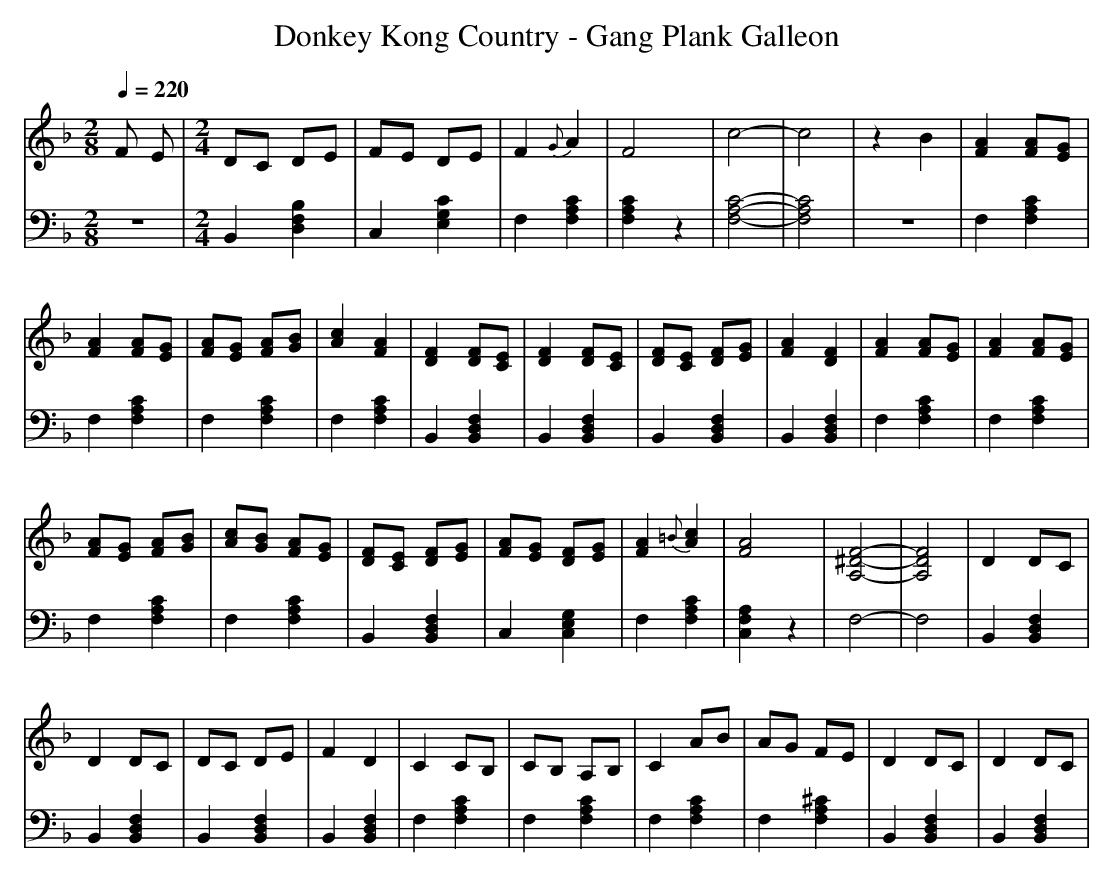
X:1
T:Donkey Kong Country - Gang Plank Galleon
M:2/8
Q:1/4=220
L:1/8
V:T treble
V:B bass
K:F
[V:T] F        E          | [M:2/4]  DC         DE        | FE       DE         | F2       {G}        A2 | F4                  | c4-                  | c4                   | z2      B2         | [FA]2 [FA][EG]   |
[V:B] z2                  | [M:2/4]  B,,2       [D,F,B,]2 | C,2      [E,G,C]2   | F,2      [F,A,C]2      | [F,A,C]2 z2         | [F,A,C]4-            | [F,A,C]4             | z4                 | F,2   [F,A,C]2   |
[V:T] [FA]2    [FA][EG]   | [FA][EG] [FA][GB]             | [Ac]2    [FA]2      | [DF]2    [DF][CE]      | [DF]2    [DF][CE]   | [DF][CE]  [DF][EG]   | [FA]2     [DF]2      | [FA]2   [FA][EG]   | [FA]2 [FA][EG]   |
[V:B] F,2      [F,A,C]2   | F,2      [F,A,C]2             | F,2      [F,A,C]2   | B,,2     [B,,D,F,]2    | B,,2     [B,,D,F,]2 | B,,2      [B,,D,F,]2 | B,,2      [B,,D,F,]2 | F,2     [F,A,C]2   | F,2   [F,A,C]2   |
[V:T] [FA][EG] [FA][GB]   | [Ac][GB] [FA][EG]             | [DF][CE] [DF][EG]   | [FA][EG] [DF][EG]      | [FA]2    {=B} [Ac]2 | [FA]4                | [A,^DF]4-            | [A,DF]4            | D2    DC         |
[V:B] F,2      [F,A,C]2   | F,2      [F,A,C]2             | B,,2     [B,,D,F,]2 | C,2      [C,E,G,]2     | F,2      [F,A,C]2   | [F,A,C,]2 z2         | F,4-                 | F,4                | B,,2  [B,,D,F,]2 |
[V:T] D2       DC         | DC       DE                   | F2       D2         | C2       CB,           | CB,      A,B,       | C2        AB         | AG        FE         | D2      DC         | D2    DC         |
[V:B] B,,2     [B,,D,F,]2 | B,,2     [B,,D,F,]2           | B,,2     [B,,D,F,]2 | F,2      [F,A,C]2      | F,2      [F,A,C]2   | F,2       [F,A,C]2   | F,2       [F,A,^C]2  | B,,2    [B,,D,F,]2 | B,,2  [B,,D,F,]2 |
